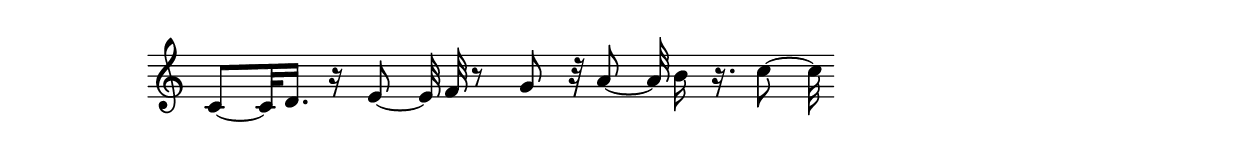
#(ly:set-option 'midi-extension "mid")
\version "2.12.3"
\include "english.ly"
\header{


}
%{

%}
melody = {
\once \override Staff.TimeSignature #'stencil = ##f
\clef treble
\key c \major
\cadenzaOn


 c'8[~c'32 d'16.] r16 e'8~e'32 f'32 r8 g'8 r32 a'8~a'32 b'16 r16. c''8~c''32 \break

}


text = \lyricmode {
        
}

\score{

<<
\new Voice = "one" {
\melody
}
\new Lyrics \lyricsto "one" \text
>>
\layout {
\context {
\Score
\remove "Bar_number_engraver"
}
}
\midi {
\context {
\Score
tempoWholesPerMinute = #(ly:make-moment 200 4)
}
}
}